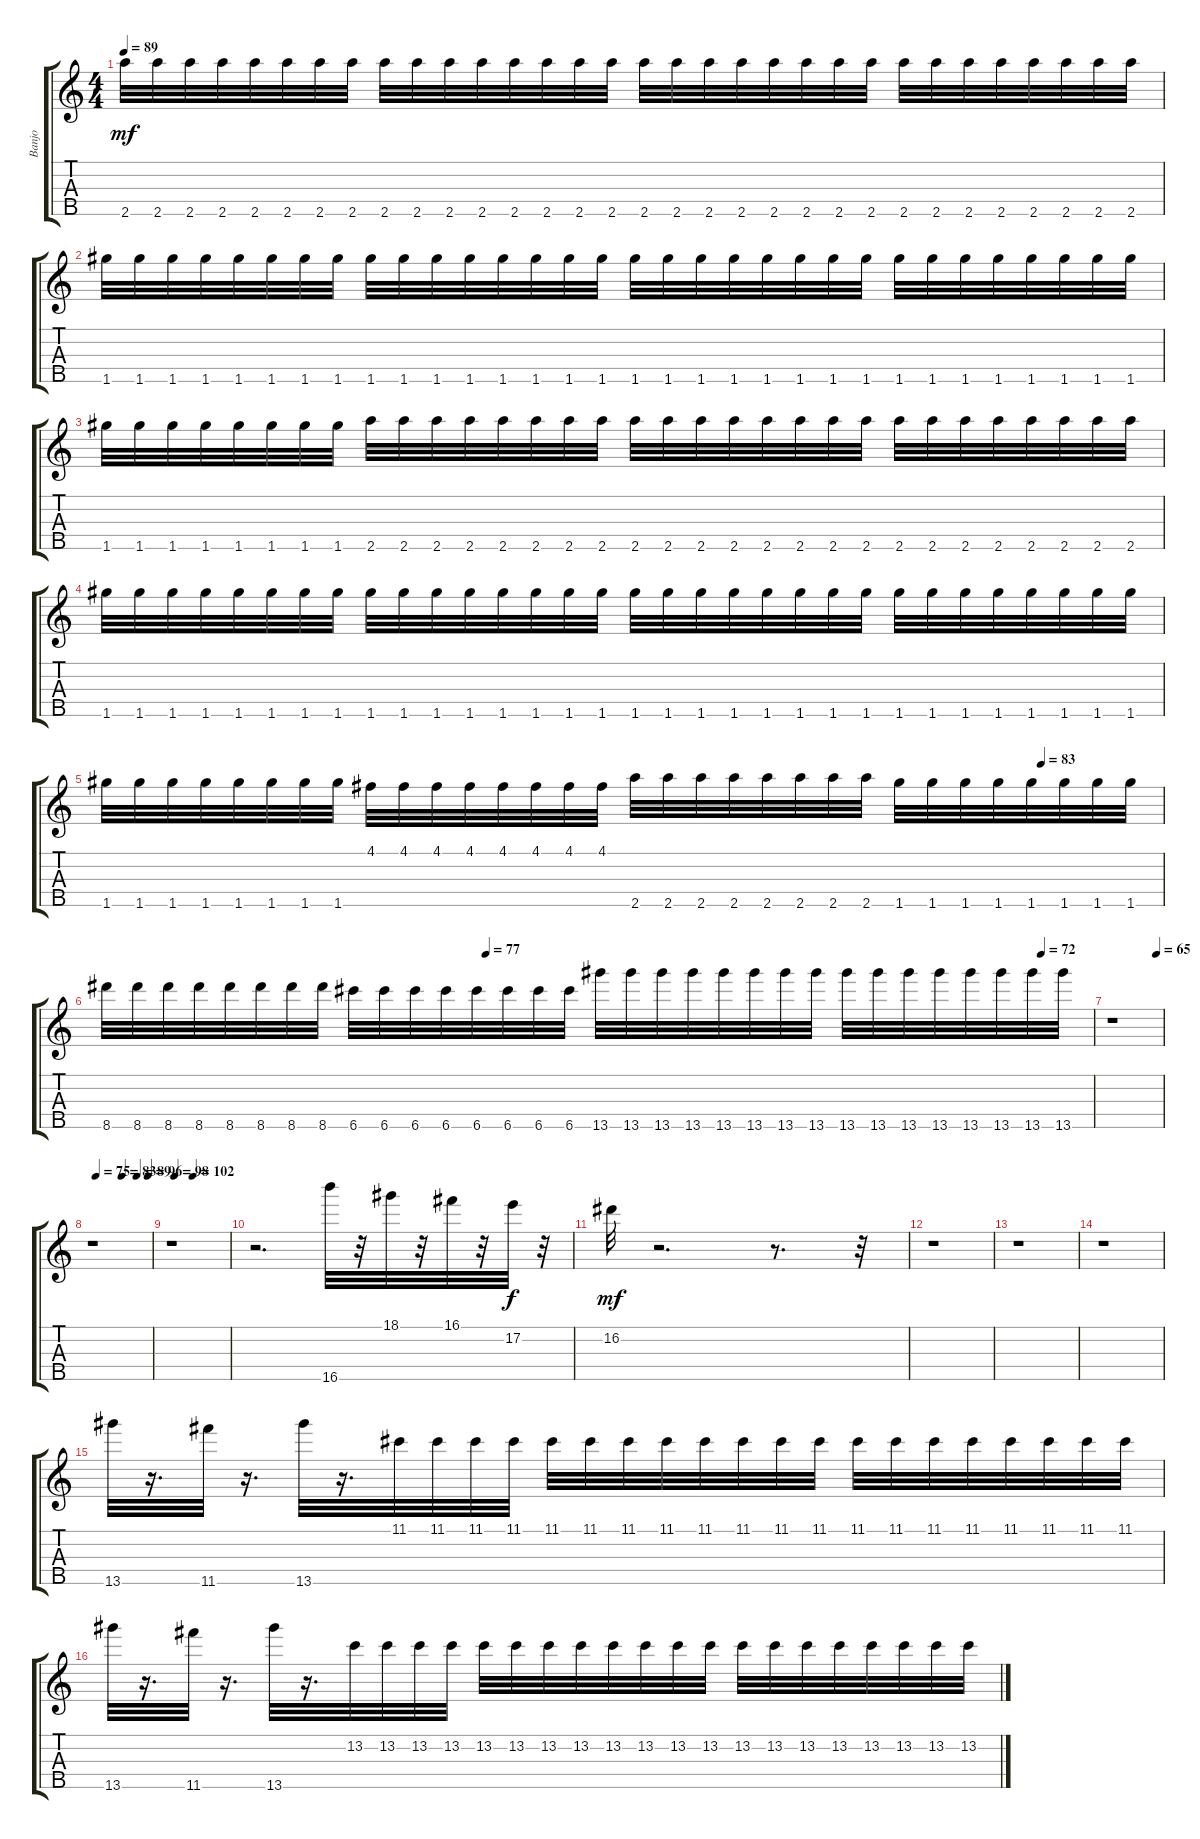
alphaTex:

\track ("Banjo" "Banjo") {instrument banjo}
\staff {score tabs}
\tuning (D4 B3 G3 D3 G4) {hide}
\displaytranspose 12
\ts (4 4)
\tempo 89
\clef g2
\ks c
2.5.32{dy mf} 2.5.32 2.5.32 2.5.32 2.5.32 2.5.32 2.5.32 2.5.32 2.5.32 2.5.32 2.5.32 2.5.32 2.5.32 2.5.32 2.5.32 2.5.32 2.5.32 2.5.32 2.5.32 2.5.32 2.5.32 2.5.32 2.5.32 2.5.32 2.5.32 2.5.32 2.5.32 2.5.32 2.5.32 2.5.32 2.5.32 2.5.32 |
1.5.32 1.5.32 1.5.32 1.5.32 1.5.32 1.5.32 1.5.32 1.5.32 1.5.32 1.5.32 1.5.32 1.5.32 1.5.32 1.5.32 1.5.32 1.5.32 1.5.32 1.5.32 1.5.32 1.5.32 1.5.32 1.5.32 1.5.32 1.5.32 1.5.32 1.5.32 1.5.32 1.5.32 1.5.32 1.5.32 1.5.32 1.5.32 |
1.5.32 1.5.32 1.5.32 1.5.32 1.5.32 1.5.32 1.5.32 1.5.32 2.5.32 2.5.32 2.5.32 2.5.32 2.5.32 2.5.32 2.5.32 2.5.32 2.5.32 2.5.32 2.5.32 2.5.32 2.5.32 2.5.32 2.5.32 2.5.32 2.5.32 2.5.32 2.5.32 2.5.32 2.5.32 2.5.32 2.5.32 2.5.32 |
1.5.32 1.5.32 1.5.32 1.5.32 1.5.32 1.5.32 1.5.32 1.5.32 1.5.32 1.5.32 1.5.32 1.5.32 1.5.32 1.5.32 1.5.32 1.5.32 1.5.32 1.5.32 1.5.32 1.5.32 1.5.32 1.5.32 1.5.32 1.5.32 1.5.32 1.5.32 1.5.32 1.5.32 1.5.32 1.5.32 1.5.32 1.5.32 |
\tempo (83 0.8854166666666666)
1.5.32 1.5.32 1.5.32 1.5.32 1.5.32 1.5.32 1.5.32 1.5.32 4.1.32 4.1.32 4.1.32 4.1.32 4.1.32 4.1.32 4.1.32 4.1.32 2.5.32 2.5.32 2.5.32 2.5.32 2.5.32 2.5.32 2.5.32 2.5.32 1.5.32 1.5.32 1.5.32 1.5.32 1.5.32 1.5.32 1.5.32 1.5.32 |
\tempo (77 0.3854166666666667)
\tempo (72 0.9479166666666666)
8.5.32 8.5.32 8.5.32 8.5.32 8.5.32 8.5.32 8.5.32 8.5.32 6.5.32 6.5.32 6.5.32 6.5.32 6.5.32 6.5.32 6.5.32 6.5.32 13.5.32 13.5.32 13.5.32 13.5.32 13.5.32 13.5.32 13.5.32 13.5.32 13.5.32 13.5.32 13.5.32 13.5.32 13.5.32 13.5.32 13.5.32 13.5.32 |
\tempo (65 0.8854166666666666)
r.1 |
\tempo (75 0.07291666666666667)
\tempo (83 0.5104166666666666)
\tempo (89 0.7604166666666666)
\tempo (96 0.9479166666666666)
r.1 |
\tempo (98 0.07291666666666667)
\tempo (102 0.3854166666666667)
r.1 |
r.2{d} 16.5.32 r.32 18.1.32 r.32 16.1.32 r.32 17.2.32{dy f} r.32 |
16.2.32{dy mf} r.2{d} r.8{d} r.32 |
r.1 |
r.1 |
r.1 |
13.5.32 r.16{d} 11.5.32 r.16{d} 13.5.32 r.16{d} 11.1.32 11.1.32 11.1.32 11.1.32 11.1.32 11.1.32 11.1.32 11.1.32 11.1.32 11.1.32 11.1.32 11.1.32 11.1.32 11.1.32 11.1.32 11.1.32 11.1.32 11.1.32 11.1.32 11.1.32 |
13.5.32 r.16{d} 11.5.32 r.16{d} 13.5.32 r.16{d} 13.2.32 13.2.32 13.2.32 13.2.32 13.2.32 13.2.32 13.2.32 13.2.32 13.2.32 13.2.32 13.2.32 13.2.32 13.2.32 13.2.32 13.2.32 13.2.32 13.2.32 13.2.32 13.2.32 13.2.32
